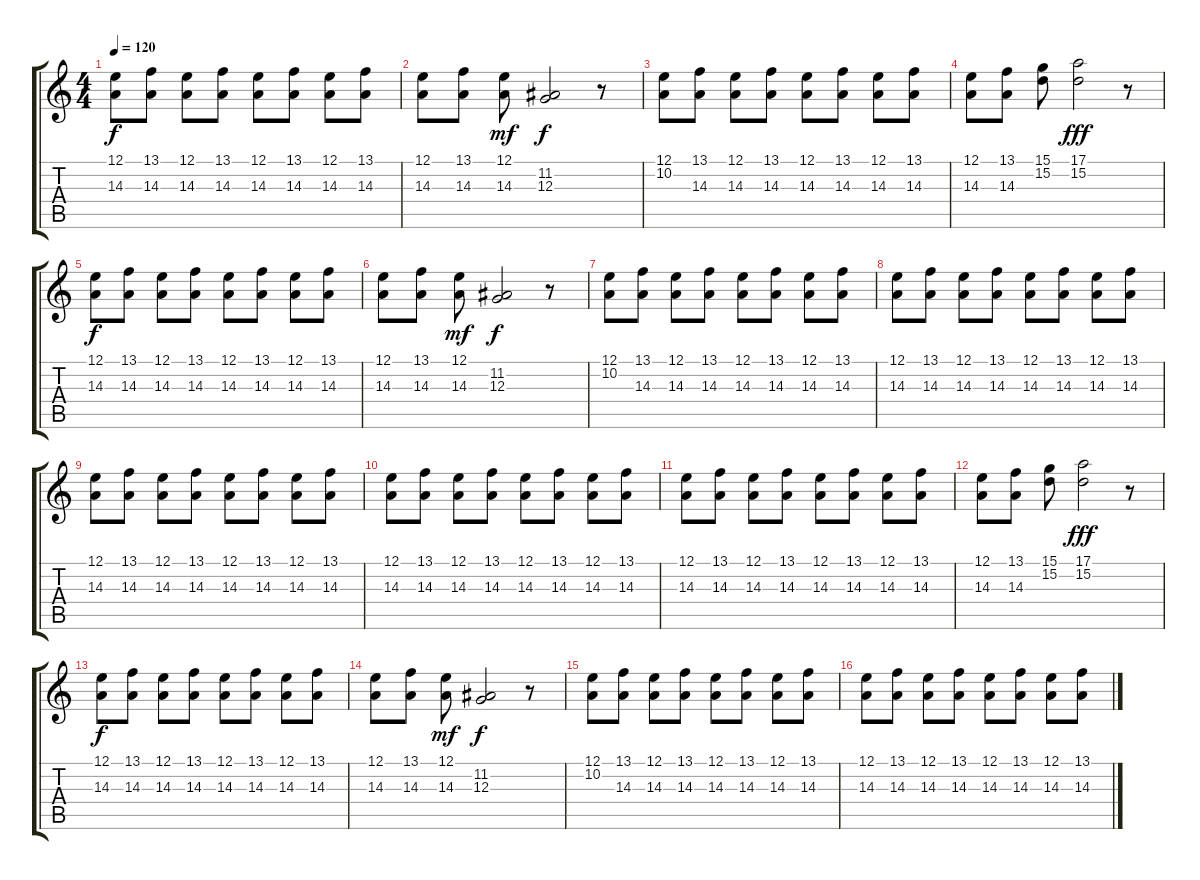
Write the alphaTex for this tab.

\track "" {instrument fx7echoes}
\staff {score tabs}
\tuning (E4 B3 G3 D3 A2 E2) {hide}
\ts (4 4)
\tempo 120
\clef g2
\ks c
(12.1 14.3).8{dy f} (13.1 14.3).8 (12.1 14.3).8 (13.1 14.3).8 (12.1 14.3).8 (13.1 14.3).8 (12.1 14.3).8 (13.1 14.3).8 |
(12.1 14.3).8 (13.1 14.3).8 (12.1 14.3).8{dy mf} (11.2 12.3).2{dy f} r.8 |
(12.1 10.2).8 (13.1 14.3).8 (12.1 14.3).8 (13.1 14.3).8 (12.1 14.3).8 (13.1 14.3).8 (12.1 14.3).8 (13.1 14.3).8 |
(12.1 14.3).8 (13.1 14.3).8 (15.1 15.2).8 (17.1 15.2).2{dy fff} r.8 |
(12.1 14.3).8{dy f} (13.1 14.3).8 (12.1 14.3).8 (13.1 14.3).8 (12.1 14.3).8 (13.1 14.3).8 (12.1 14.3).8 (13.1 14.3).8 |
(12.1 14.3).8 (13.1 14.3).8 (12.1 14.3).8{dy mf} (11.2 12.3).2{dy f} r.8 |
(12.1 10.2).8 (13.1 14.3).8 (12.1 14.3).8 (13.1 14.3).8 (12.1 14.3).8 (13.1 14.3).8 (12.1 14.3).8 (13.1 14.3).8 |
(12.1 14.3).8 (13.1 14.3).8 (12.1 14.3).8 (13.1 14.3).8 (12.1 14.3).8 (13.1 14.3).8 (12.1 14.3).8 (13.1 14.3).8 |
(12.1 14.3).8 (13.1 14.3).8 (12.1 14.3).8 (13.1 14.3).8 (12.1 14.3).8 (13.1 14.3).8 (12.1 14.3).8 (13.1 14.3).8 |
(12.1 14.3).8 (13.1 14.3).8 (12.1 14.3).8 (13.1 14.3).8 (12.1 14.3).8 (13.1 14.3).8 (12.1 14.3).8 (13.1 14.3).8 |
(12.1 14.3).8 (13.1 14.3).8 (12.1 14.3).8 (13.1 14.3).8 (12.1 14.3).8 (13.1 14.3).8 (12.1 14.3).8 (13.1 14.3).8 |
(12.1 14.3).8 (13.1 14.3).8 (15.1 15.2).8 (17.1 15.2).2{dy fff} r.8 |
(12.1 14.3).8{dy f} (13.1 14.3).8 (12.1 14.3).8 (13.1 14.3).8 (12.1 14.3).8 (13.1 14.3).8 (12.1 14.3).8 (13.1 14.3).8 |
(12.1 14.3).8 (13.1 14.3).8 (12.1 14.3).8{dy mf} (11.2 12.3).2{dy f} r.8 |
(12.1 10.2).8 (13.1 14.3).8 (12.1 14.3).8 (13.1 14.3).8 (12.1 14.3).8 (13.1 14.3).8 (12.1 14.3).8 (13.1 14.3).8 |
(12.1 14.3).8 (13.1 14.3).8 (12.1 14.3).8 (13.1 14.3).8 (12.1 14.3).8 (13.1 14.3).8 (12.1 14.3).8 (13.1 14.3).8
